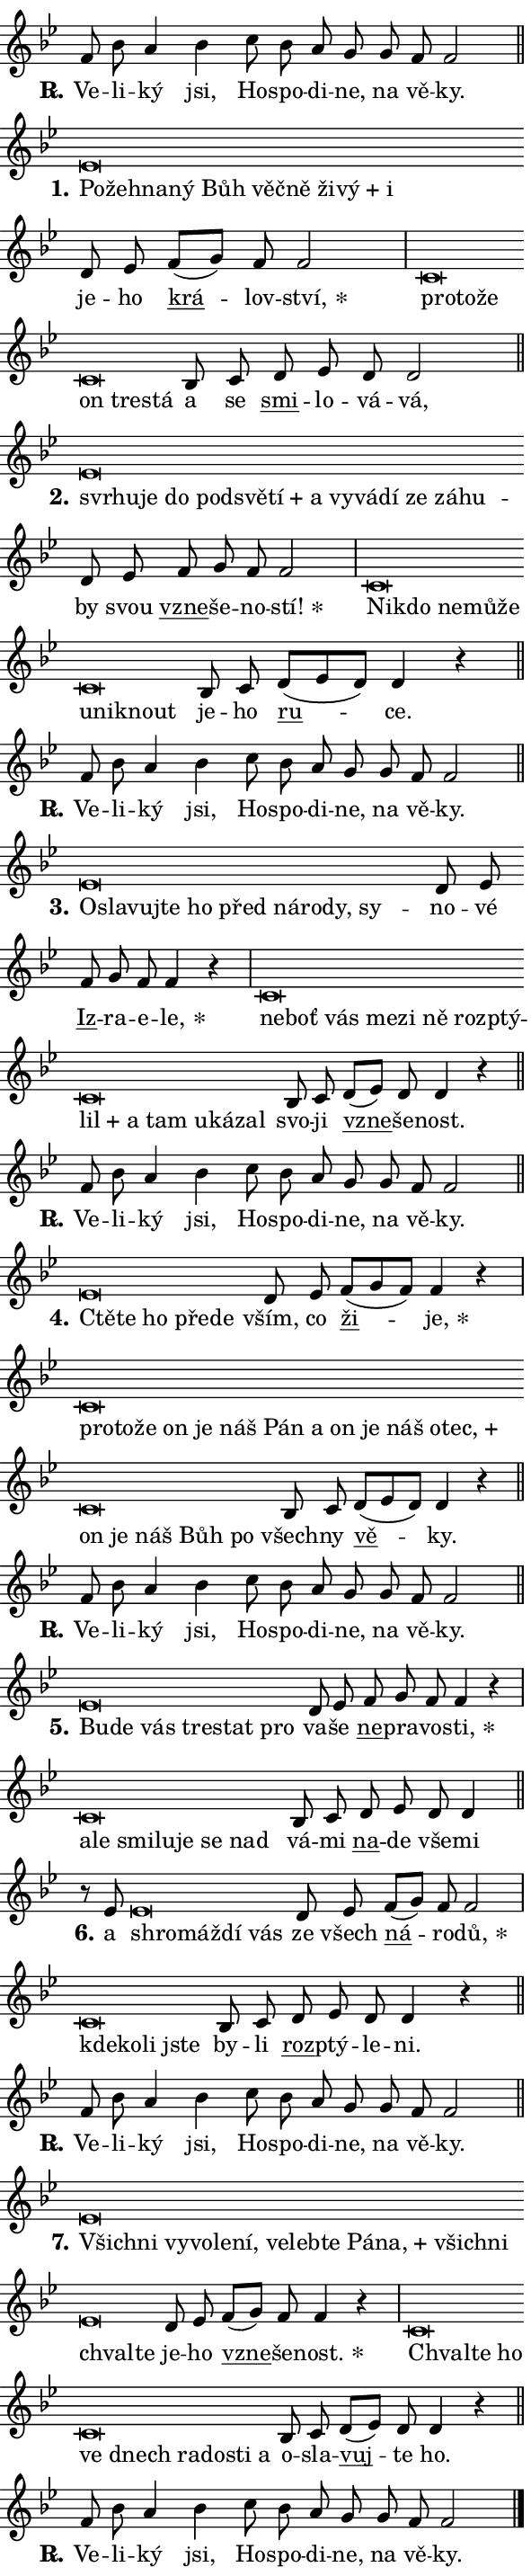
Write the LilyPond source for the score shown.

\version "2.24.0"
\header { tagline = "" }
\paper {
  indent = 0\cm
  top-margin = 0\cm
  right-margin = 0.13\cm % to fit lyric hyphens
  bottom-margin = 0\cm
  left-margin = 0\cm
  paper-width = 10\cm
  page-breaking = #ly:one-page-breaking
  system-system-spacing.basic-distance = #11
  score-system-spacing.basic-distance = #11
  ragged-last = ##f
}


%% Author: Thomas Morley
%% https://lists.gnu.org/archive/html/lilypond-user/2020-05/msg00002.html
#(define (line-position grob)
"Returns position of @var[grob} in current system:
   @code{'start}, if at first time-step
   @code{'end}, if at last time-step
   @code{'middle} otherwise
"
  (let* ((col (ly:item-get-column grob))
         (ln (ly:grob-object col 'left-neighbor))
         (rn (ly:grob-object col 'right-neighbor))
         (col-to-check-left (if (ly:grob? ln) ln col))
         (col-to-check-right (if (ly:grob? rn) rn col))
         (break-dir-left
           (and
             (ly:grob-property col-to-check-left 'non-musical #f)
             (ly:item-break-dir col-to-check-left)))
         (break-dir-right
           (and
             (ly:grob-property col-to-check-right 'non-musical #f)
             (ly:item-break-dir col-to-check-right))))
        (cond ((eqv? 1 break-dir-left) 'start)
              ((eqv? -1 break-dir-right) 'end)
              (else 'middle))))

#(define (tranparent-at-line-position vctor)
  (lambda (grob)
  "Relying on @code{line-position} select the relevant enry from @var{vctor}.
Used to determine transparency,"
    (case (line-position grob)
      ((end) (not (vector-ref vctor 0)))
      ((middle) (not (vector-ref vctor 1)))
      ((start) (not (vector-ref vctor 2))))))

noteHeadBreakVisibility =
#(define-music-function (break-visibility)(vector?)
"Makes @code{NoteHead}s transparent relying on @var{break-visibility}"
#{
  \override NoteHead.transparent =
    #(tranparent-at-line-position break-visibility)
#})

#(define delete-ledgers-for-transparent-note-heads
  (lambda (grob)
    "Reads whether a @code{NoteHead} is transparent.
If so this @code{NoteHead} is removed from @code{'note-heads} from
@var{grob}, which is supposed to be @code{LedgerLineSpanner}.
As a result ledgers are not printed for this @code{NoteHead}"
    (let* ((nhds-array (ly:grob-object grob 'note-heads))
           (nhds-list
             (if (ly:grob-array? nhds-array)
                 (ly:grob-array->list nhds-array)
                 '()))
           ;; Relies on the transparent-property being done before
           ;; Staff.LedgerLineSpanner.after-line-breaking is executed.
           ;; This is fragile ...
           (to-keep
             (remove
               (lambda (nhd)
                 (ly:grob-property nhd 'transparent #f))
               nhds-list)))
      ;; TODO find a better method to iterate over grob-arrays, similiar
      ;; to filter/remove etc for lists
      ;; For now rebuilt from scratch
      (set! (ly:grob-object grob 'note-heads)  '())
      (for-each
        (lambda (nhd)
          (ly:pointer-group-interface::add-grob grob 'note-heads nhd))
        to-keep))))

squashNotes = {
  \override NoteHead.X-extent = #'(-0.2 . 0.2)
  \override NoteHead.Y-extent = #'(-0.75 . 0)
  \override NoteHead.stencil =
    #(lambda (grob)
       (let ((pos (ly:grob-property grob 'staff-position)))
         (begin
           (if (< pos -7) (display "ERROR: Lower brevis then expected\n") (display ""))
           (if (<= pos -6) ly:text-interface::print ly:note-head::print))))
}
unSquashNotes = {
  \revert NoteHead.X-extent
  \revert NoteHead.Y-extent
  \revert NoteHead.stencil
}

hideNotes = \noteHeadBreakVisibility #begin-of-line-visible
unHideNotes = \noteHeadBreakVisibility #all-visible

% work-around for resetting accidentals
% https://lilypond.org/doc/v2.23/Documentation/notation/displaying-rhythms#unmetered-music
cadenzaMeasure = {
  \cadenzaOff
  \partial 1024 s1024
  \cadenzaOn
}

#(define-markup-command (accent layout props text) (markup?)
  "Underline accented syllable"
  (interpret-markup layout props
    #{\markup \override #'(offset . 4.3) \underline { #text }#}))

responsum = \markup \concat {
  "R" \hspace #-1.05 \path #0.1 #'((moveto 0 0.07) (lineto 0.9 0.8)) \hspace #0.05 "."
}

spaceSize = #0.6828661417322834 % exact space size for TeX Gyre Schola

\layout {
  \context {
    \Staff
    \remove "Time_signature_engraver"
    \override LedgerLineSpanner.after-line-breaking = #delete-ledgers-for-transparent-note-heads
  }
  \context {
    \Lyrics {
      \override LyricSpace.minimum-distance = \spaceSize
      \override LyricText.font-name = #"TeX Gyre Schola"
      \override LyricText.font-size = 1
      \override StanzaNumber.font-name = #"TeX Gyre Schola Bold"
      \override StanzaNumber.font-size = 1
    }
  }
  \context {
    \Score 
    \override NoteHead.text =
      #(lambda (grob) 
        (let ((pos (ly:grob-property grob 'staff-position)))
          #{\markup {
            \combine
              \halign #-0.55 \raise #(if (= pos -6) 0 0.5) \override #'(thickness . 2) \draw-line #'(3.2 . 0)
              \musicglyph "noteheads.sM1"
          }#}))
  }
}

% magnetic-lyrics.ily
%
%   written by
%     Jean Abou Samra <jean@abou-samra.fr>
%     Werner Lemberg <wl@gnu.org>
%
%   adapted by
%     Jiri Hon <jiri.hon@gmail.com>
%
% Version 2022-Apr-15

% https://www.mail-archive.com/lilypond-user@gnu.org/msg149350.html

#(define (Left_hyphen_pointer_engraver context)
   "Collect syllable-hyphen-syllable occurrences in lyrics and store
them in properties.  This engraver only looks to the left.  For
example, if the lyrics input is @code{foo -- bar}, it does the
following.

@itemize @bullet
@item
Set the @code{text} property of the @code{LyricHyphen} grob between
@q{foo} and @q{bar} to @code{foo}.

@item
Set the @code{left-hyphen} property of the @code{LyricText} grob with
text @q{foo} to the @code{LyricHyphen} grob between @q{foo} and
@q{bar}.
@end itemize

Use this auxiliary engraver in combination with the
@code{lyric-@/text::@/apply-@/magnetic-@/offset!} hook."
   (let ((hyphen #f)
         (text #f))
     (make-engraver
      (acknowledgers
       ((lyric-syllable-interface engraver grob source-engraver)
        (set! text grob)))
      (end-acknowledgers
       ((lyric-hyphen-interface engraver grob source-engraver)
        ;(when (not (grob::has-interface grob 'lyric-space-interface))
          (set! hyphen grob)));)
      ((stop-translation-timestep engraver)
       (when (and text hyphen)
         (ly:grob-set-object! text 'left-hyphen hyphen))
       (set! text #f)
       (set! hyphen #f)))))

#(define (lyric-text::apply-magnetic-offset! grob)
   "If the space between two syllables is less than the value in
property @code{LyricText@/.details@/.squash-threshold}, move the right
syllable to the left so that it gets concatenated with the left
syllable.

Use this function as a hook for
@code{LyricText@/.after-@/line-@/breaking} if the
@code{Left_@/hyphen_@/pointer_@/engraver} is active."
   (let ((hyphen (ly:grob-object grob 'left-hyphen #f)))
     (when hyphen
       (let ((left-text (ly:spanner-bound hyphen LEFT)))
         (when (grob::has-interface left-text 'lyric-syllable-interface)
           (let* ((common (ly:grob-common-refpoint grob left-text X))
                  (this-x-ext (ly:grob-extent grob common X))
                  (left-x-ext
                   (begin
                     ;; Trigger magnetism for left-text.
                     (ly:grob-property left-text 'after-line-breaking)
                     (ly:grob-extent left-text common X)))
                  ;; `delta` is the gap width between two syllables.
                  (delta (- (interval-start this-x-ext)
                            (interval-end left-x-ext)))
                  (details (ly:grob-property grob 'details))
                  (threshold (assoc-get 'squash-threshold details 0.2)))
             (when (< delta threshold)
               (let* (;; We have to manipulate the input text so that
                      ;; ligatures crossing syllable boundaries are not
                      ;; disabled.  For languages based on the Latin
                      ;; script this is essentially a beautification.
                      ;; However, for non-Western scripts it can be a
                      ;; necessity.
                      (lt (ly:grob-property left-text 'text))
                      (rt (ly:grob-property grob 'text))
                      (is-space (grob::has-interface hyphen 'lyric-space-interface))
                      (space (if is-space " " ""))
                      (extra-delta (if is-space spaceSize 0))
                      ;; Append new syllable.
                      (ltrt-space (if (and (string? lt) (string? rt))
                                (string-append lt space rt)
                                (make-concat-markup (list lt space rt))))
                      ;; Right-align `ltrt` to the right side.
                      (ltrt-space-markup (grob-interpret-markup
                               grob
                               (make-translate-markup
                                (cons (interval-length this-x-ext) 0)
                                (make-right-align-markup ltrt-space)))))
                 (begin
                   ;; Don't print `left-text`.
                   (ly:grob-set-property! left-text 'stencil #f)
                   ;; Set text and stencil (which holds all collected
                   ;; syllables so far) and shift it to the left.
                   (ly:grob-set-property! grob 'text ltrt-space)
                   (ly:grob-set-property! grob 'stencil ltrt-space-markup)
                   (ly:grob-translate-axis! grob (- (- delta extra-delta)) X))))))))))


#(define (lyric-hyphen::displace-bounds-first grob)
   ;; Make very sure this callback isn't triggered too early.
   (let ((left (ly:spanner-bound grob LEFT))
         (right (ly:spanner-bound grob RIGHT)))
     (ly:grob-property left 'after-line-breaking)
     (ly:grob-property right 'after-line-breaking)
     (ly:lyric-hyphen::print grob)))

squashThreshold = #0.4

\layout {
  \context {
    \Lyrics
    \consists #Left_hyphen_pointer_engraver
    \override LyricText.after-line-breaking =
      #lyric-text::apply-magnetic-offset!
    \override LyricHyphen.stencil = #lyric-hyphen::displace-bounds-first
    \override LyricText.details.squash-threshold = \squashThreshold
    \override LyricHyphen.minimum-distance = 0
    \override LyricHyphen.minimum-length = \squashThreshold
  }
}

squashText = \override LyricText.details.squash-threshold = 9999
unSquashText = \override LyricText.details.squash-threshold = \squashThreshold

leftText = \override LyricText.self-alignment-X = #LEFT
unLeftText = \revert LyricText.self-alignment-X

starOffset = #(lambda (grob) 
                (let ((x_offset (ly:self-alignment-interface::aligned-on-x-parent grob)))
                  (if (= x_offset 0) 0 (+ x_offset 1.2))))

star = #(define-music-function (syllable)(string?)
"Append star separator at the end of a syllable"
#{
  \once \override LyricText.X-offset = #starOffset
  \lyricmode { \markup {
    #syllable
    \override #'((font-name . "TeX Gyre Schola Bold")) \hspace #0.2 \lower #0.65 \larger "*"
  } }
#})

starAccent = #(define-music-function (syllable)(string?)
"Append star separator at the end of a syllable and make accent"
#{
  \once \override LyricText.X-offset = #starOffset
  \lyricmode { \markup {
    \accent #syllable
    \override #'((font-name . "TeX Gyre Schola Bold")) \hspace #0.2 \lower #0.65 \larger "*"
  } }
#})

breath = #(define-music-function (syllable)(string?)
"Append breathing indicator at the end of a syllable"
#{
  \lyricmode { \markup { #syllable "+" } }
#})

optionalBreath = #(define-music-function (syllable)(string?)
"Append optional breathing indicator at the end of a syllable"
#{
  \lyricmode { \markup { #syllable "(+)" } }
#})


\score {
    <<
        \new Voice = "melody" { \cadenzaOn \key bes \major \relative { f'8 bes a4 bes \bar "" c8 bes a g \bar "" g f f2 \cadenzaMeasure \bar "||" \break } }
        \new Lyrics \lyricsto "melody" { \lyricmode { \set stanza = \responsum
Ve -- li -- ký jsi, Ho -- spo -- di -- ne, na vě -- ky. } }
    >>
    \layout {}
}

\score {
    <<
        \new Voice = "melody" { \cadenzaOn \key bes \major \relative { \squashNotes es'\breve*1/16 \hideNotes \breve*1/16 \bar "" \breve*1/16 \bar "" \breve*1/16 \bar "" \breve*1/16 \bar "" \breve*1/16 \bar "" \breve*1/16 \bar "" \breve*1/16 \bar "" \breve*1/16 \breve*1/16 \bar "" \unHideNotes \unSquashNotes d8 es \bar "" f[( g)] f f2 \cadenzaMeasure \bar "|" \squashNotes c\breve*1/16 \hideNotes \breve*1/16 \bar "" \breve*1/16 \bar "" \breve*1/16 \bar "" \breve*1/16 \breve*1/16 \bar "" \unHideNotes \unSquashNotes bes8 c \bar "" d es d d2 \cadenzaMeasure \bar "||" \break } }
        \new Lyrics \lyricsto "melody" { \lyricmode { \set stanza = "1."
\leftText Po -- \squashText žeh -- na -- ný Bůh věč -- ně ži -- \breath "vý" i \unLeftText \unSquashText je -- ho \markup \accent krá -- lov -- \star ství, \leftText pro -- \squashText to -- že on tre -- stá \unLeftText \unSquashText a se \markup \accent smi -- lo -- vá -- vá, } }
    >>
    \layout {}
}

\score {
    <<
        \new Voice = "melody" { \cadenzaOn \key bes \major \relative { \squashNotes es'\breve*1/16 \hideNotes \breve*1/16 \bar "" \breve*1/16 \bar "" \breve*1/16 \bar "" \breve*1/16 \bar "" \breve*1/16 \bar "" \breve*1/16 \bar "" \breve*1/16 \bar "" \breve*1/16 \bar "" \breve*1/16 \bar "" \breve*1/16 \bar "" \breve*1/16 \bar "" \breve*1/16 \breve*1/16 \bar "" \unHideNotes \unSquashNotes d8 es \bar "" f g f f2 \cadenzaMeasure \bar "|" \squashNotes c\breve*1/16 \hideNotes \breve*1/16 \bar "" \breve*1/16 \bar "" \breve*1/16 \bar "" \breve*1/16 \bar "" \breve*1/16 \bar "" \breve*1/16 \breve*1/16 \bar "" \unHideNotes \unSquashNotes bes8 c \bar "" d[( es d)] d4 r \cadenzaMeasure \bar "||" \break } }
        \new Lyrics \lyricsto "melody" { \lyricmode { \set stanza = "2."
\leftText svr -- \squashText hu -- je do pod -- svě -- \breath "tí" a vy -- vá -- dí ze zá -- hu -- \unLeftText \unSquashText by svou \markup \accent vzne -- še -- no -- \star stí! \leftText Ni -- \squashText kdo ne -- mů -- že u -- nik -- nout \unLeftText \unSquashText je -- ho \markup \accent ru -- ce. } }
    >>
    \layout {}
}

\score {
    <<
        \new Voice = "melody" { \cadenzaOn \key bes \major \relative { f'8 bes a4 bes \bar "" c8 bes a g \bar "" g f f2 \cadenzaMeasure \bar "||" \break } }
        \new Lyrics \lyricsto "melody" { \lyricmode { \set stanza = \responsum
Ve -- li -- ký jsi, Ho -- spo -- di -- ne, na vě -- ky. } }
    >>
    \layout {}
}

\score {
    <<
        \new Voice = "melody" { \cadenzaOn \key bes \major \relative { \squashNotes es'\breve*1/16 \hideNotes \breve*1/16 \bar "" \breve*1/16 \bar "" \breve*1/16 \bar "" \breve*1/16 \bar "" \breve*1/16 \bar "" \breve*1/16 \bar "" \breve*1/16 \bar "" \breve*1/16 \breve*1/16 \bar "" \unHideNotes \unSquashNotes d8 es \bar "" f g f f4 r \cadenzaMeasure \bar "|" \squashNotes c\breve*1/16 \hideNotes \breve*1/16 \bar "" \breve*1/16 \bar "" \breve*1/16 \bar "" \breve*1/16 \bar "" \breve*1/16 \bar "" \breve*1/16 \bar "" \breve*1/16 \bar "" \breve*1/16 \bar "" \breve*1/16 \bar "" \breve*1/16 \bar "" \breve*1/16 \bar "" \breve*1/16 \breve*1/16 \bar "" \unHideNotes \unSquashNotes bes8 c \bar "" d[( es)] d d4 r \cadenzaMeasure \bar "||" \break } }
        \new Lyrics \lyricsto "melody" { \lyricmode { \set stanza = "3."
\leftText O -- \squashText sla -- vuj -- te ho před ná -- ro -- dy, sy -- \unLeftText \unSquashText no -- vé \markup \accent Iz -- ra -- e -- \star le, \leftText ne -- \squashText boť vás me -- zi ně roz -- ptý -- \breath "lil" a tam u -- ká -- zal \unLeftText \unSquashText svo -- ji \markup \accent vzne -- še -- nost. } }
    >>
    \layout {}
}

\score {
    <<
        \new Voice = "melody" { \cadenzaOn \key bes \major \relative { f'8 bes a4 bes \bar "" c8 bes a g \bar "" g f f2 \cadenzaMeasure \bar "||" \break } }
        \new Lyrics \lyricsto "melody" { \lyricmode { \set stanza = \responsum
Ve -- li -- ký jsi, Ho -- spo -- di -- ne, na vě -- ky. } }
    >>
    \layout {}
}

\score {
    <<
        \new Voice = "melody" { \cadenzaOn \key bes \major \relative { \squashNotes es'\breve*1/16 \hideNotes \breve*1/16 \bar "" \breve*1/16 \bar "" \breve*1/16 \breve*1/16 \bar "" \unHideNotes \unSquashNotes d8 es \bar "" f[( g f)] f4 r \cadenzaMeasure \bar "|" \squashNotes c\breve*1/16 \hideNotes \breve*1/16 \bar "" \breve*1/16 \bar "" \breve*1/16 \bar "" \breve*1/16 \bar "" \breve*1/16 \bar "" \breve*1/16 \bar "" \breve*1/16 \bar "" \breve*1/16 \bar "" \breve*1/16 \bar "" \breve*1/16 \bar "" \breve*1/16 \bar "" \breve*1/16 \bar "" \breve*1/16 \bar "" \breve*1/16 \bar "" \breve*1/16 \bar "" \breve*1/16 \breve*1/16 \bar "" \unHideNotes \unSquashNotes bes8 c \bar "" d[( es d)] d4 r \cadenzaMeasure \bar "||" \break } }
        \new Lyrics \lyricsto "melody" { \lyricmode { \set stanza = "4."
\leftText Ctě -- \squashText te ho pře -- de \unLeftText \unSquashText vším, co \markup \accent ži -- \star je, \leftText pro -- \squashText to -- že on je náš Pán a on je náš o -- \breath "tec," on je náš Bůh po \unLeftText \unSquashText všech -- ny \markup \accent vě -- ky. } }
    >>
    \layout {}
}

\score {
    <<
        \new Voice = "melody" { \cadenzaOn \key bes \major \relative { f'8 bes a4 bes \bar "" c8 bes a g \bar "" g f f2 \cadenzaMeasure \bar "||" \break } }
        \new Lyrics \lyricsto "melody" { \lyricmode { \set stanza = \responsum
Ve -- li -- ký jsi, Ho -- spo -- di -- ne, na vě -- ky. } }
    >>
    \layout {}
}

\score {
    <<
        \new Voice = "melody" { \cadenzaOn \key bes \major \relative { \squashNotes es'\breve*1/16 \hideNotes \breve*1/16 \bar "" \breve*1/16 \bar "" \breve*1/16 \bar "" \breve*1/16 \breve*1/16 \bar "" \unHideNotes \unSquashNotes d8 es \bar "" f g f f4 r \cadenzaMeasure \bar "|" \squashNotes c\breve*1/16 \hideNotes \breve*1/16 \bar "" \breve*1/16 \bar "" \breve*1/16 \bar "" \breve*1/16 \bar "" \breve*1/16 \breve*1/16 \bar "" \unHideNotes \unSquashNotes bes8 c \bar "" d es d d4 \cadenzaMeasure \bar "||" \break } }
        \new Lyrics \lyricsto "melody" { \lyricmode { \set stanza = "5."
\leftText Bu -- \squashText de vás tre -- stat pro \unLeftText \unSquashText va -- še \markup \accent ne -- pra -- vo -- \star sti, \leftText a -- \squashText le smi -- lu -- je se nad \unLeftText \unSquashText vá -- mi \markup \accent na -- de vše -- mi } }
    >>
    \layout {}
}

\score {
    <<
        \new Voice = "melody" { \cadenzaOn \key bes \major \relative { r8 es'8 \squashNotes es\breve*1/16 \hideNotes \breve*1/16 \bar "" \breve*1/16 \breve*1/16 \bar "" \unHideNotes \unSquashNotes d8 es \bar "" f[( g)] f f2 \cadenzaMeasure \bar "|" \squashNotes c\breve*1/16 \hideNotes \breve*1/16 \bar "" \breve*1/16 \breve*1/16 \bar "" \unHideNotes \unSquashNotes bes8 c \bar "" d es d d4 r \cadenzaMeasure \bar "||" \break } }
        \new Lyrics \lyricsto "melody" { \lyricmode { \set stanza = "6."
a \leftText shro -- \squashText máž -- dí vás \unLeftText \unSquashText ze všech \markup \accent ná -- ro -- \star dů, \leftText kde -- \squashText ko -- li jste \unLeftText \unSquashText by -- li \markup \accent roz -- ptý -- le -- ni. } }
    >>
    \layout {}
}

\score {
    <<
        \new Voice = "melody" { \cadenzaOn \key bes \major \relative { f'8 bes a4 bes \bar "" c8 bes a g \bar "" g f f2 \cadenzaMeasure \bar "||" \break } }
        \new Lyrics \lyricsto "melody" { \lyricmode { \set stanza = \responsum
Ve -- li -- ký jsi, Ho -- spo -- di -- ne, na vě -- ky. } }
    >>
    \layout {}
}

\score {
    <<
        \new Voice = "melody" { \cadenzaOn \key bes \major \relative { \squashNotes es'\breve*1/16 \hideNotes \breve*1/16 \bar "" \breve*1/16 \bar "" \breve*1/16 \bar "" \breve*1/16 \bar "" \breve*1/16 \bar "" \breve*1/16 \bar "" \breve*1/16 \bar "" \breve*1/16 \bar "" \breve*1/16 \bar "" \breve*1/16 \bar "" \breve*1/16 \bar "" \breve*1/16 \bar "" \breve*1/16 \breve*1/16 \bar "" \unHideNotes \unSquashNotes d8 es \bar "" f[( g)] f f4 r \cadenzaMeasure \bar "|" \squashNotes c\breve*1/16 \hideNotes \breve*1/16 \bar "" \breve*1/16 \bar "" \breve*1/16 \bar "" \breve*1/16 \bar "" \breve*1/16 \bar "" \breve*1/16 \bar "" \breve*1/16 \breve*1/16 \bar "" \unHideNotes \unSquashNotes bes8 c \bar "" d[( es)] d d4 r \cadenzaMeasure \bar "||" \break } }
        \new Lyrics \lyricsto "melody" { \lyricmode { \set stanza = "7."
\leftText Všich -- \squashText ni vy -- vo -- le -- ní, ve -- leb -- te Pá -- \breath "na," všich -- ni chval -- te \unLeftText \unSquashText je -- ho \markup \accent vzne -- še -- \star nost. \leftText Chval -- \squashText te ho ve dnech ra -- do -- sti a \unLeftText \unSquashText o -- sla -- \markup \accent vuj -- te ho. } }
    >>
    \layout {}
}

\score {
    <<
        \new Voice = "melody" { \cadenzaOn \key bes \major \relative { f'8 bes a4 bes \bar "" c8 bes a g \bar "" g f f2 \cadenzaMeasure \bar "||" \break } \bar "|." }
        \new Lyrics \lyricsto "melody" { \lyricmode { \set stanza = \responsum
Ve -- li -- ký jsi, Ho -- spo -- di -- ne, na vě -- ky. } }
    >>
    \layout {}
}
